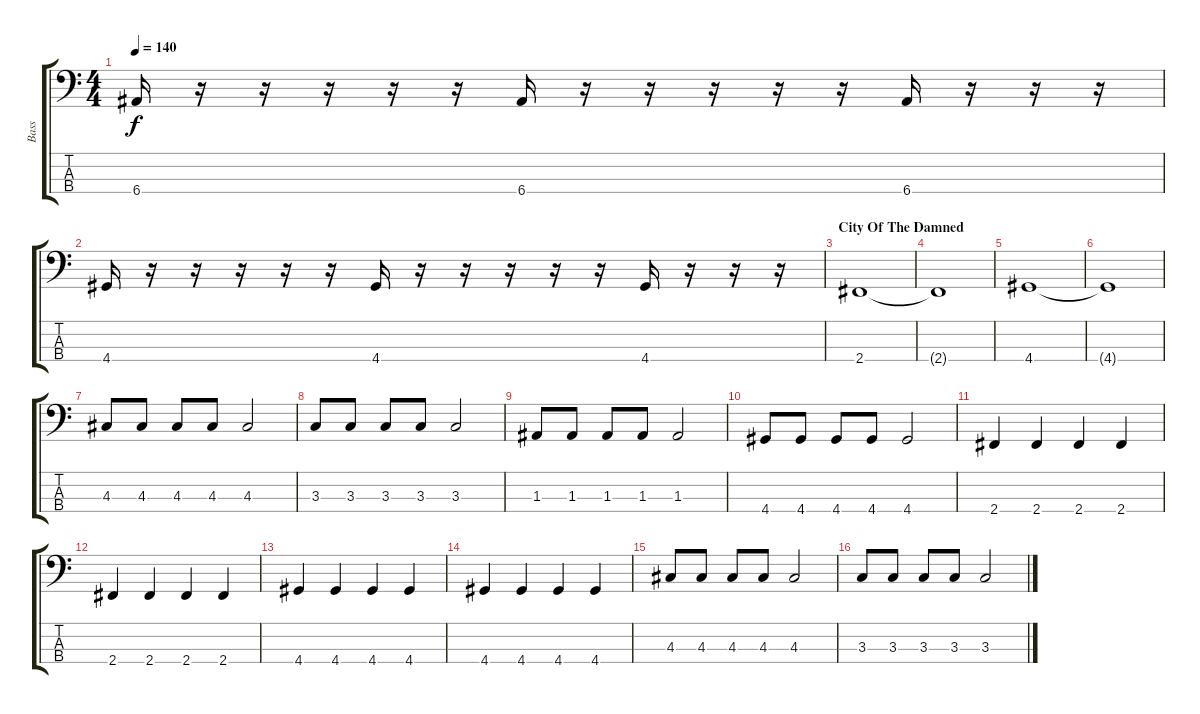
\track ("Bass" "Bass") {instrument electricbasspick}
\staff {score tabs}
\tuning (G2 D2 A1 E1) {hide}
\ts (4 4)
\tempo 140
\clef f4
\ks c
6.4.16{dy f} r.16 r.16 r.16 r.16 r.16 6.4.16 r.16 r.16 r.16 r.16 r.16 6.4.16 r.16 r.16 r.16 |
4.4.16 r.16 r.16 r.16 r.16 r.16 4.4.16 r.16 r.16 r.16 r.16 r.16 4.4.16 r.16 r.16 r.16 |
\section ("" "City Of The Damned")
2.4.1 |
2.4{t}.1 |
4.4.1 |
4.4{t}.1 |
4.3.8 4.3.8 4.3.8 4.3.8 4.3.2 |
3.3.8 3.3.8 3.3.8 3.3.8 3.3.2 |
1.3.8 1.3.8 1.3.8 1.3.8 1.3.2 |
4.4.8 4.4.8 4.4.8 4.4.8 4.4.2 |
2.4.4 2.4.4 2.4.4 2.4.4 |
2.4.4 2.4.4 2.4.4 2.4.4 |
4.4.4 4.4.4 4.4.4 4.4.4 |
4.4.4 4.4.4 4.4.4 4.4.4 |
4.3.8 4.3.8 4.3.8 4.3.8 4.3.2 |
3.3.8 3.3.8 3.3.8 3.3.8 3.3.2
